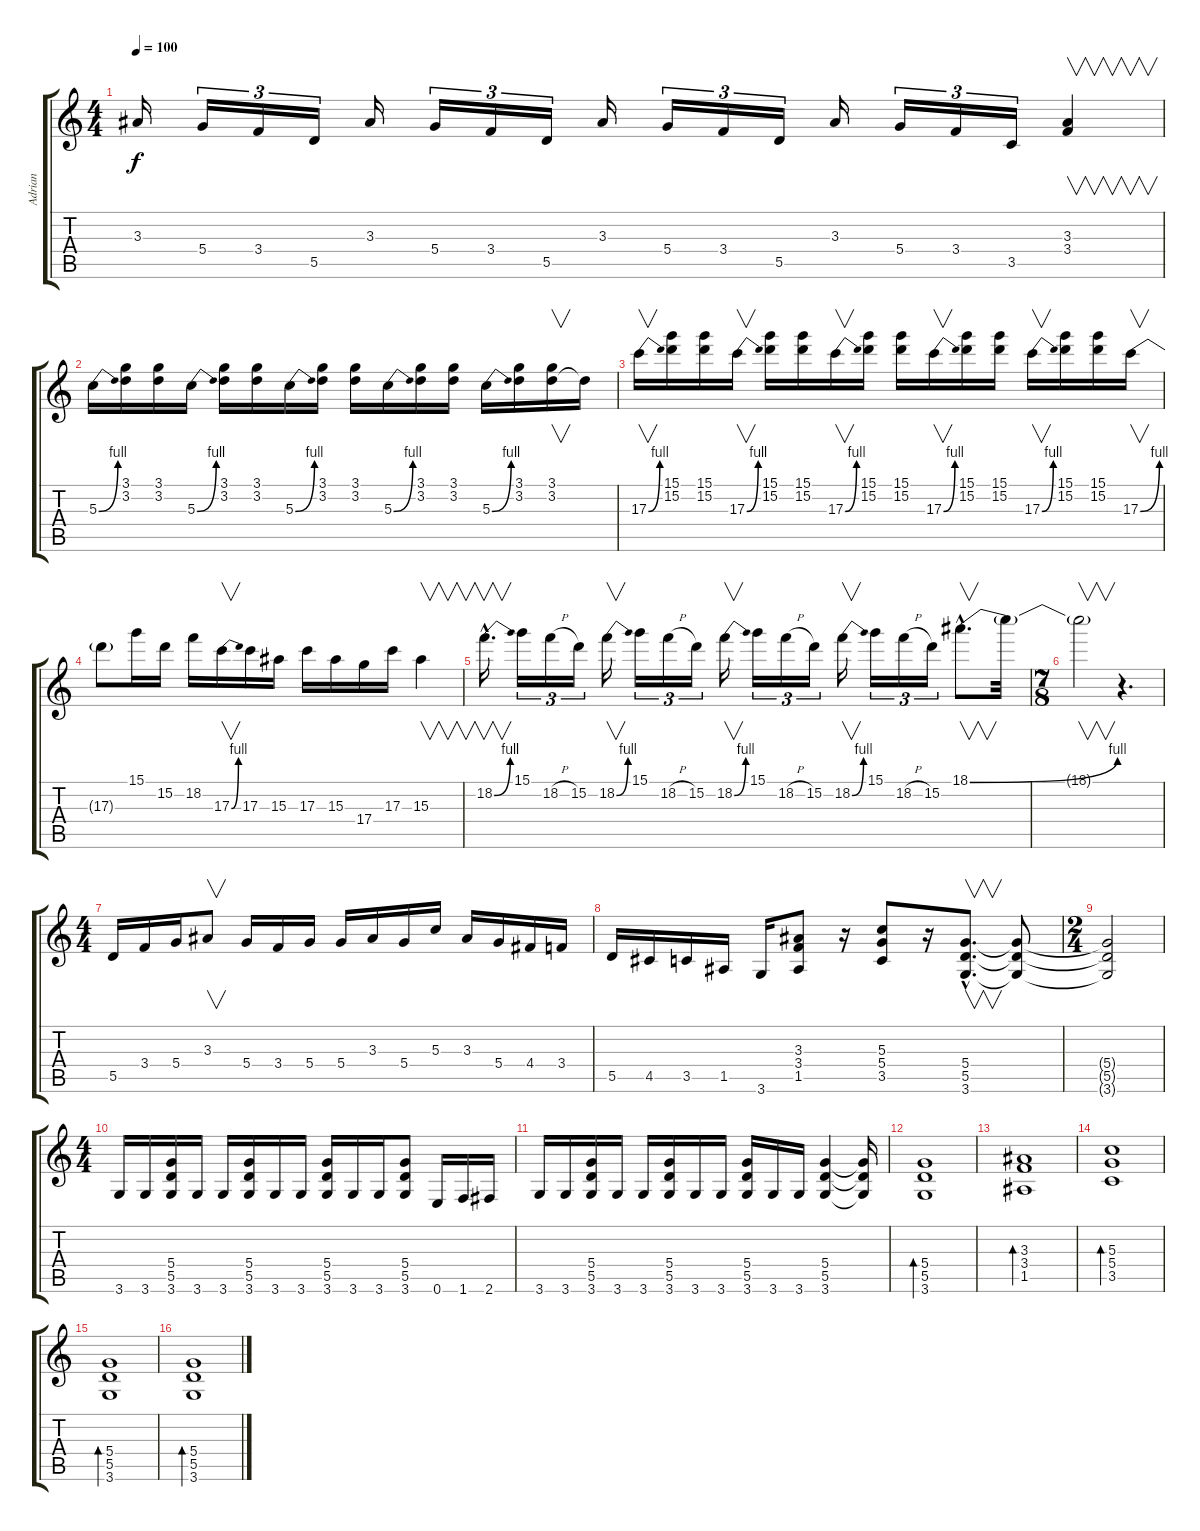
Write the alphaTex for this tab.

\track ("Adrian" "Adrian") {instrument distortionguitar}
\staff {score tabs}
\tuning (E4 B3 G3 D3 A2 E2) {hide}
\ts (4 4)
\tempo 100
\clef g2
\ks c
3.3.16{dy f} 5.4.16{tu (3 2)} 3.4.16{tu (3 2)} 5.5.16{tu (3 2)} 3.3.16 5.4.16{tu (3 2)} 3.4.16{tu (3 2)} 5.5.16{tu (3 2)} 3.3.16 5.4.16{tu (3 2)} 3.4.16{tu (3 2)} 5.5.16{tu (3 2)} 3.3.16 5.4.16{tu (3 2)} 3.4.16{tu (3 2)} 3.5.16{tu (3 2)} (3.3 3.4).4{v} |
5.3{be (bend 0 0 60 4)}.16 (3.1 3.2).16 (3.1 3.2).16 5.3{be (bend 0 0 60 4)}.16 (3.1 3.2).16 (3.1 3.2).16 5.3{be (bend 0 0 60 4)}.16 (3.1 3.2).16 (3.1 3.2).16 5.3{be (bend 0 0 60 4)}.16 (3.1 3.2).16 (3.1 3.2).16 5.3{be (bend 0 0 60 4)}.16 (3.1 3.2).16 (3.1 3.2).16{v} 3.2{t}.16 |
17.3{be (bend 0 0 60 4)}.16{v} (15.1 15.2).16 (15.1 15.2).16 17.3{be (bend 0 0 60 4)}.16{v} (15.1 15.2).16 (15.1 15.2).16 17.3{be (bend 0 0 60 4)}.16{v} (15.1 15.2).16 (15.1 15.2).16 17.3{be (bend 0 0 60 4)}.16{v} (15.1 15.2).16 (15.1 15.2).16 17.3{be (bend 0 0 60 4)}.16{v} (15.1 15.2).16 (15.1 15.2).16 17.3{be (bend 0 0 60 4)}.16{v} |
17.3{t}.8 15.1.16 15.2.16 18.2.16 17.3{be (bend 0 0 60 4)}.16{v} 17.3.16 15.3.16 17.3.16 15.3.16 17.4.16 17.3.16 15.3.4{v} |
18.2{be (bend 0 0 60 4) hac}.16{v d} 15.1.16{tu (3 2)} 18.2{h}.16{tu (3 2)} 15.2.16{tu (3 2)} 18.2{be (bend 0 0 60 4)}.16{v} 15.1.16{tu (3 2)} 18.2{h}.16{tu (3 2)} 15.2.16{tu (3 2)} 18.2{be (bend 0 0 60 4)}.16{v} 15.1.16{tu (3 2)} 18.2{h}.16{tu (3 2)} 15.2.16{tu (3 2)} 18.2{be (bend 0 0 60 4)}.16{v} 15.1.16{tu (3 2)} 18.2{h}.16{tu (3 2)} 15.2.16{tu (3 2)} 18.1{be (bend 0 0 60 4) hac}.8{v d} 18.1{t}.32 |
\ts (7 8)
18.1{t}.2{v} r.4{d} |
\ts (4 4)
5.5.16 3.4.16 5.4.16 3.3.8{v} 5.4.16 3.4.16 5.4.16 5.4.16 3.3.16 5.4.16 5.3.16 3.3.16 5.4.16 4.4.16 3.4.16 |
5.5.16 4.5.16 3.5.16 1.5.16 3.6.16 (3.3 3.4 1.5).8 r.16 (5.3 5.4 3.5).8 r.16 (5.4{hac} 5.5{hac} 3.6{hac}).8{v d} (5.4{t} 5.5{t} 3.6{t}).8 |
\ts (2 4)
(5.4{t} 5.5{t} 3.6{t}).2 |
\ts (4 4)
3.6.16 3.6.16 (5.4 5.5 3.6).16 3.6.16 3.6.16 (5.4 5.5 3.6).16 3.6.16 3.6.16 (5.4 5.5 3.6).16 3.6.16 3.6.16 (5.4 5.5 3.6).8 0.6.16 1.6.16 2.6.16 |
3.6.16 3.6.16 (5.4 5.5 3.6).16 3.6.16 3.6.16 (5.4 5.5 3.6).16 3.6.16 3.6.16 (5.4 5.5 3.6).16 3.6.16 3.6.16 (5.4 5.5 3.6).4 (5.4{t} 5.5{t} 3.6{t}).16 |
(5.4 5.5 3.6).1{bd 120} |
(3.3 3.4 1.5).1{bd 120} |
(5.3 5.4 3.5).1{bd 120} |
(5.4 5.5 3.6).1{bd 120} |
(5.4 5.5 3.6).1{bd 120}
